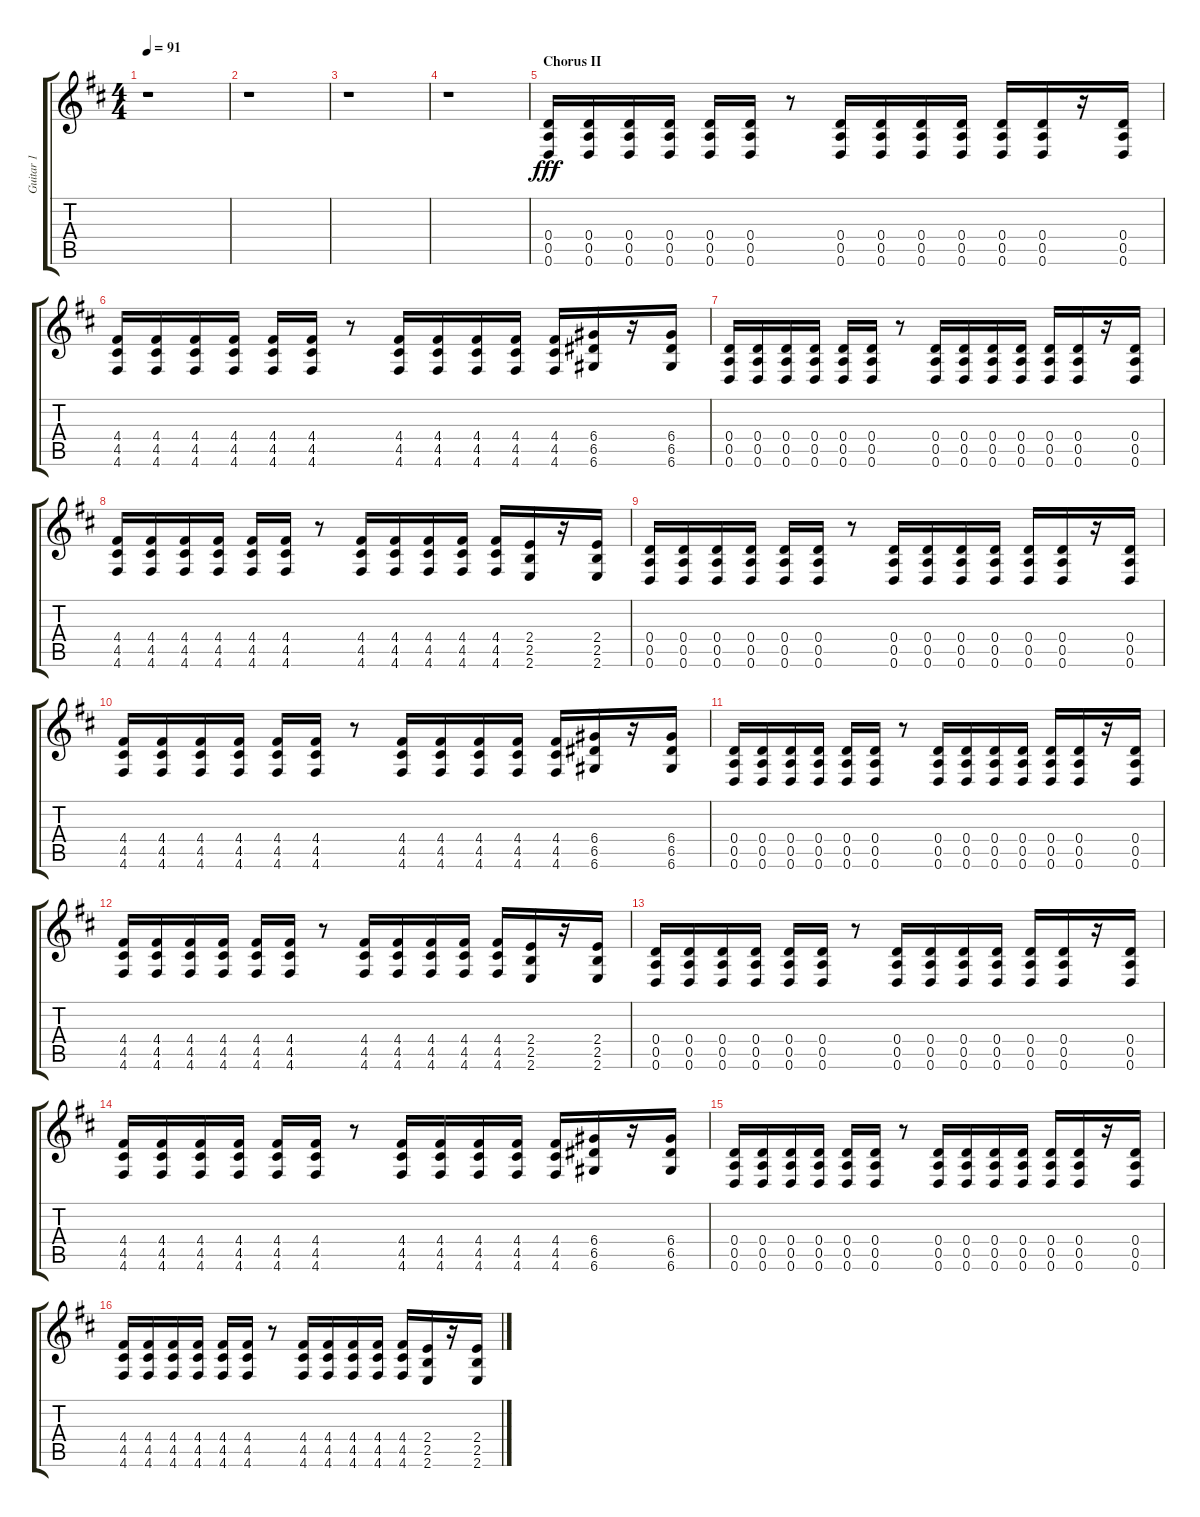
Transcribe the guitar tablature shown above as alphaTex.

\track ("Guitar 1" "Guitar 1") {instrument distortionguitar}
\staff {score tabs}
\tuning (E4 B3 G3 D3 A2 D2) {hide}
\ts (4 4)
\tempo 91
\clef g2
\ks d
r.1{dy fff} |
r.1 |
r.1 |
r.1 |
\section ("" "Chorus II")
(0.4 0.5 0.6).16 (0.4 0.5 0.6).16 (0.4 0.5 0.6).16 (0.4 0.5 0.6).16 (0.4 0.5 0.6).16 (0.4 0.5 0.6).16 r.8 (0.4 0.5 0.6).16 (0.4 0.5 0.6).16 (0.4 0.5 0.6).16 (0.4 0.5 0.6).16 (0.4 0.5 0.6).16 (0.4 0.5 0.6).16 r.16 (0.4 0.5 0.6).16 |
(4.4 4.5 4.6).16 (4.4 4.5 4.6).16 (4.4 4.5 4.6).16 (4.4 4.5 4.6).16 (4.4 4.5 4.6).16 (4.4 4.5 4.6).16 r.8 (4.4 4.5 4.6).16 (4.4 4.5 4.6).16 (4.4 4.5 4.6).16 (4.4 4.5 4.6).16 (4.4 4.5 4.6).16 (6.4 6.5 6.6).16 r.16 (6.4 6.5 6.6).16 |
(0.4 0.5 0.6).16 (0.4 0.5 0.6).16 (0.4 0.5 0.6).16 (0.4 0.5 0.6).16 (0.4 0.5 0.6).16 (0.4 0.5 0.6).16 r.8 (0.4 0.5 0.6).16 (0.4 0.5 0.6).16 (0.4 0.5 0.6).16 (0.4 0.5 0.6).16 (0.4 0.5 0.6).16 (0.4 0.5 0.6).16 r.16 (0.4 0.5 0.6).16 |
(4.4 4.5 4.6).16 (4.4 4.5 4.6).16 (4.4 4.5 4.6).16 (4.4 4.5 4.6).16 (4.4 4.5 4.6).16 (4.4 4.5 4.6).16 r.8 (4.4 4.5 4.6).16 (4.4 4.5 4.6).16 (4.4 4.5 4.6).16 (4.4 4.5 4.6).16 (4.4 4.5 4.6).16 (2.4 2.5 2.6).16 r.16 (2.4 2.5 2.6).16 |
(0.4 0.5 0.6).16 (0.4 0.5 0.6).16 (0.4 0.5 0.6).16 (0.4 0.5 0.6).16 (0.4 0.5 0.6).16 (0.4 0.5 0.6).16 r.8 (0.4 0.5 0.6).16 (0.4 0.5 0.6).16 (0.4 0.5 0.6).16 (0.4 0.5 0.6).16 (0.4 0.5 0.6).16 (0.4 0.5 0.6).16 r.16 (0.4 0.5 0.6).16 |
(4.4 4.5 4.6).16 (4.4 4.5 4.6).16 (4.4 4.5 4.6).16 (4.4 4.5 4.6).16 (4.4 4.5 4.6).16 (4.4 4.5 4.6).16 r.8 (4.4 4.5 4.6).16 (4.4 4.5 4.6).16 (4.4 4.5 4.6).16 (4.4 4.5 4.6).16 (4.4 4.5 4.6).16 (6.4 6.5 6.6).16 r.16 (6.4 6.5 6.6).16 |
(0.4 0.5 0.6).16 (0.4 0.5 0.6).16 (0.4 0.5 0.6).16 (0.4 0.5 0.6).16 (0.4 0.5 0.6).16 (0.4 0.5 0.6).16 r.8 (0.4 0.5 0.6).16 (0.4 0.5 0.6).16 (0.4 0.5 0.6).16 (0.4 0.5 0.6).16 (0.4 0.5 0.6).16 (0.4 0.5 0.6).16 r.16 (0.4 0.5 0.6).16 |
(4.4 4.5 4.6).16 (4.4 4.5 4.6).16 (4.4 4.5 4.6).16 (4.4 4.5 4.6).16 (4.4 4.5 4.6).16 (4.4 4.5 4.6).16 r.8 (4.4 4.5 4.6).16 (4.4 4.5 4.6).16 (4.4 4.5 4.6).16 (4.4 4.5 4.6).16 (4.4 4.5 4.6).16 (2.4 2.5 2.6).16 r.16 (2.4 2.5 2.6).16 |
(0.4 0.5 0.6).16 (0.4 0.5 0.6).16 (0.4 0.5 0.6).16 (0.4 0.5 0.6).16 (0.4 0.5 0.6).16 (0.4 0.5 0.6).16 r.8 (0.4 0.5 0.6).16 (0.4 0.5 0.6).16 (0.4 0.5 0.6).16 (0.4 0.5 0.6).16 (0.4 0.5 0.6).16 (0.4 0.5 0.6).16 r.16 (0.4 0.5 0.6).16 |
(4.4 4.5 4.6).16 (4.4 4.5 4.6).16 (4.4 4.5 4.6).16 (4.4 4.5 4.6).16 (4.4 4.5 4.6).16 (4.4 4.5 4.6).16 r.8 (4.4 4.5 4.6).16 (4.4 4.5 4.6).16 (4.4 4.5 4.6).16 (4.4 4.5 4.6).16 (4.4 4.5 4.6).16 (6.4 6.5 6.6).16 r.16 (6.4 6.5 6.6).16 |
(0.4 0.5 0.6).16 (0.4 0.5 0.6).16 (0.4 0.5 0.6).16 (0.4 0.5 0.6).16 (0.4 0.5 0.6).16 (0.4 0.5 0.6).16 r.8 (0.4 0.5 0.6).16 (0.4 0.5 0.6).16 (0.4 0.5 0.6).16 (0.4 0.5 0.6).16 (0.4 0.5 0.6).16 (0.4 0.5 0.6).16 r.16 (0.4 0.5 0.6).16 |
(4.4 4.5 4.6).16 (4.4 4.5 4.6).16 (4.4 4.5 4.6).16 (4.4 4.5 4.6).16 (4.4 4.5 4.6).16 (4.4 4.5 4.6).16 r.8 (4.4 4.5 4.6).16 (4.4 4.5 4.6).16 (4.4 4.5 4.6).16 (4.4 4.5 4.6).16 (4.4 4.5 4.6).16 (2.4 2.5 2.6).16 r.16 (2.4 2.5 2.6).16
